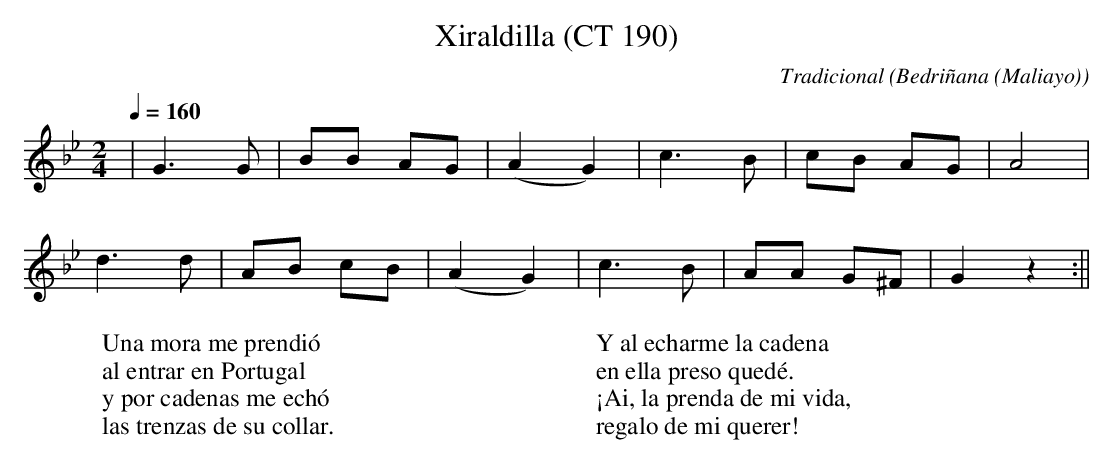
X:1
T:Xiraldilla (CT 190)
C:Tradicional
O:Bedriñana (Maliayo)
M:2/4
L:1/8
Q:1/4=160
W:Una mora me prendió
W:al entrar en Portugal
W:y por cadenas me echó
W:las trenzas de su collar.
W:
W:Y al echarme la cadena
W:en ella preso quedé.
W:¡Ai, la prenda de mi vida,
W:regalo de mi querer!
K:Gm
|G3 G|BB AG|(A2 G2)|c3 B|cB AG|A4|
d3 d|AB cB|(A2 G2)|c3 B|AA G^F|G2 z2 :||
